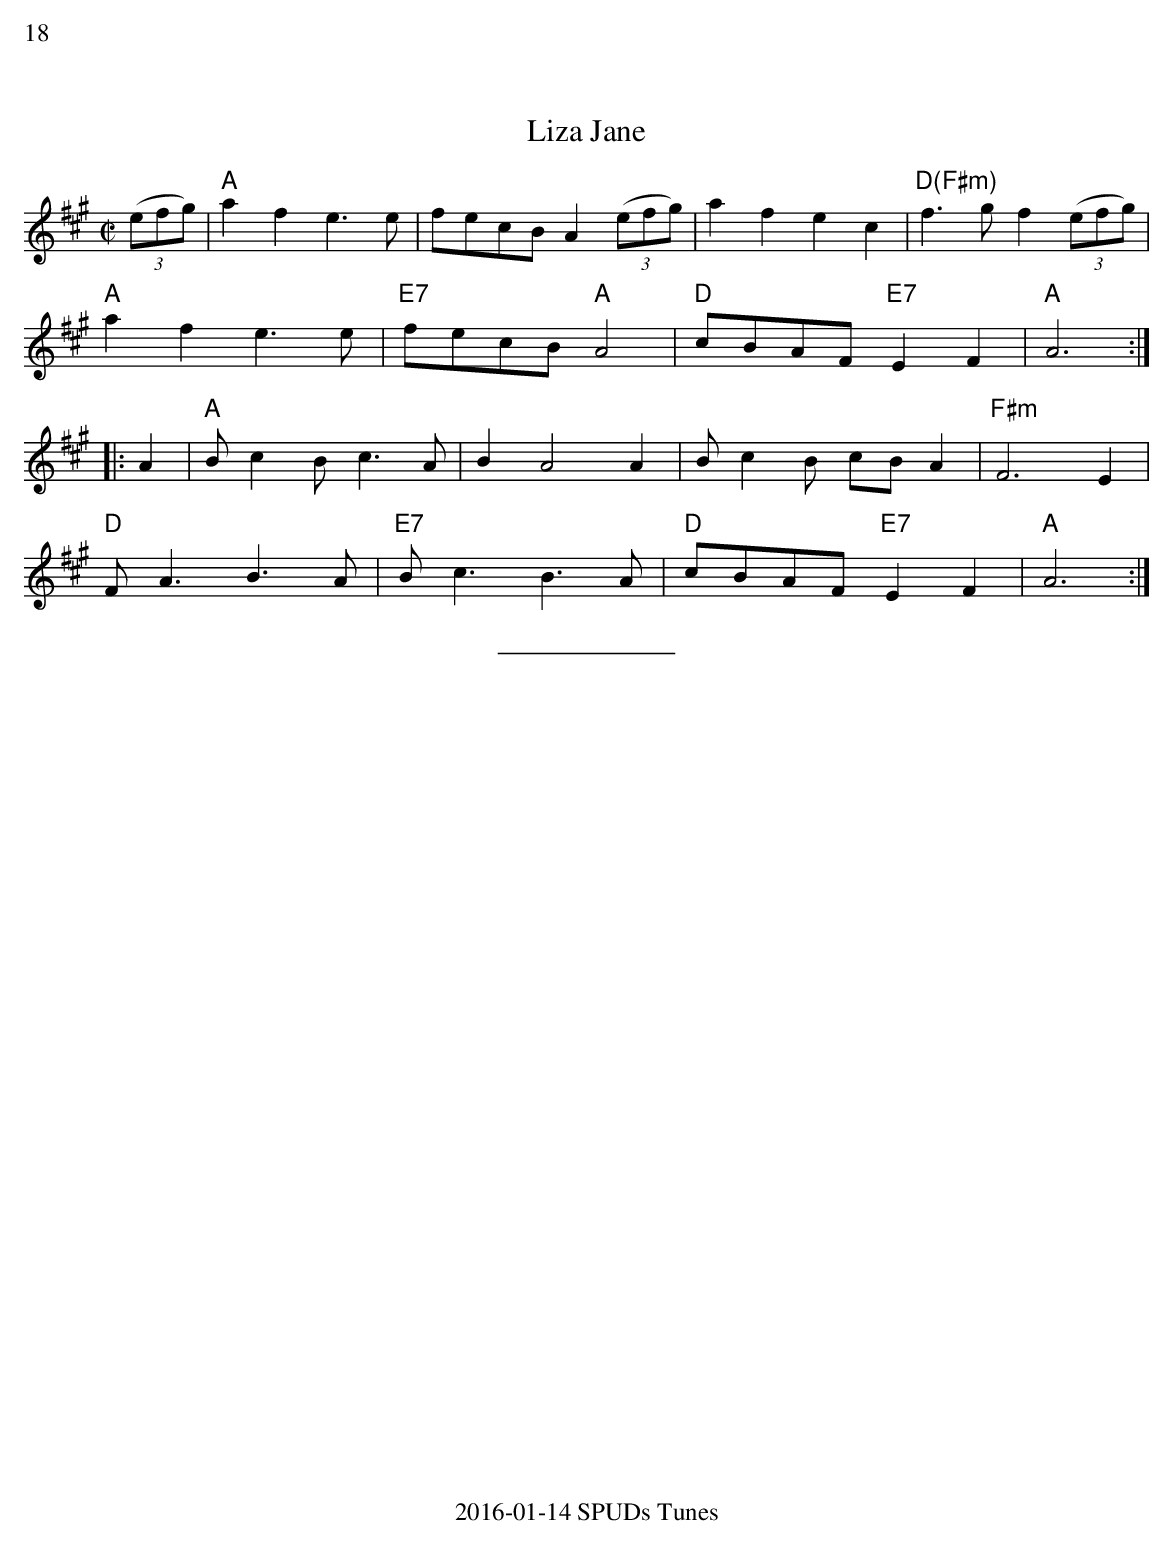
X:1
%%text 18
T:Liza Jane
M:C|
L:1/8
K:A
((3efg)| "A"a2f2 e3e| fecB A2((3efg)| a2f2 e2c2| "D(F#m)"f3 gf2((3efg)|
"A"a2f2 e3e|"E7" fecB"A" A4| "D"cBAF "E7"E2F2| "A"A6 :|
|:A2| "A"B c2Bc3A| B2A4A2| Bc2B cBA2| "F#m"F6 E2|
"D"FA3 B3A|"E7" Bc3 B3A| "D"cBAF "E7"E2F2| "A"A6 :|
